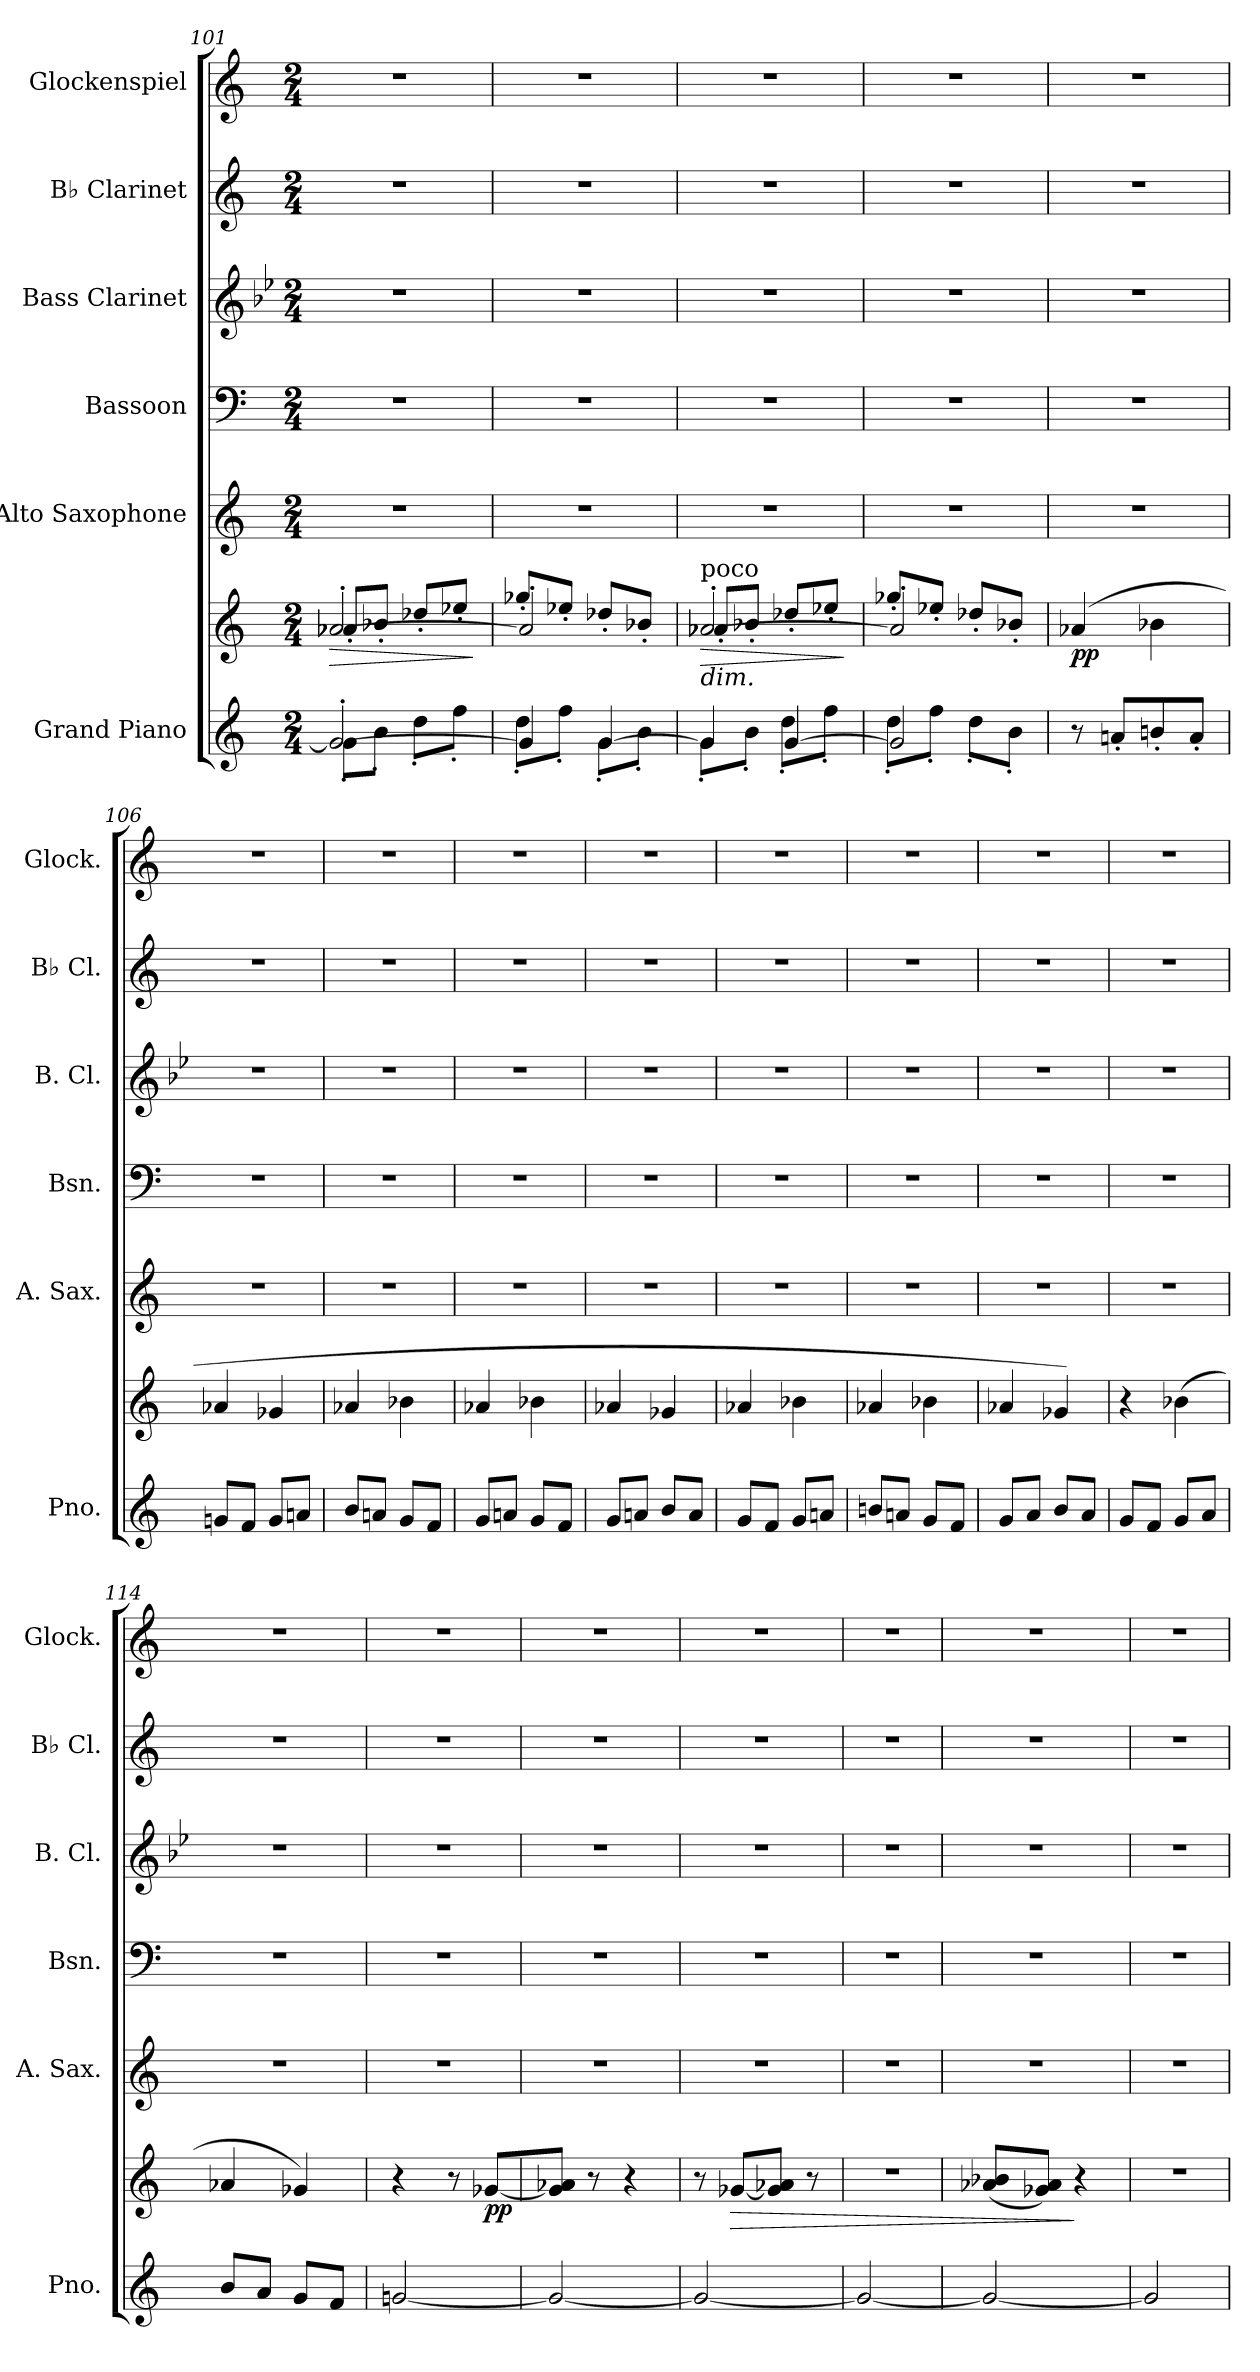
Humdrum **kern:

**kern	**kern	**dynam	**kern	**kern	**kern	**kern	**kern
*part6	*part6	*part6	*part5	*part4	*part3	*part2	*part1
*staff7	*staff6	*staff6/7	*staff5	*staff4	*staff3	*staff2	*staff1
*I"Grand Piano	*	*	*I"Alto Saxophone	*I"Bassoon	*I"Bass Clarinet	*I"B♭ Clarinet	*I"Glockenspiel
*I'Pno.	*	*	*I'A. Sax.	*I'Bsn.	*I'B. Cl.	*I'B♭ Cl.	*I'Glock.
*clefG2	*clefG2	*	*clefG2	*clefF4	*clefG2	*clefG2	*clefG2
*	*	*	*ITrd5c9	*	*ITrd8c14	*ITrd1c2	*ITrd-14c-24
*k[]	*k[]	*	*k[b-e-a-]	*k[]	*k[b-e-]	*k[b-e-]	*k[]
*M2/4	*M2/4	*	*M2/4	*M2/4	*M2/4	*M2/4	*M2/4
=101	=101	=101	=101	=101	=101	=101	=101
*^	*	*	*	*	*	*	*
!	!	!LO:TX:a:t=poco	!	!	!	!	!	!
!	!	!LO:TX:b:i:t=dim.	!	!	!	!	!	!
!	!	!	!LO:HP:b	!	!	!	!	!
*	*	*^	*	*	*	*	*	*
2g'/_	8g'\L	[2a-X'/	8a-'/L	>	2r	2r	2r	2r	2r
.	8b'\J	.	8b-X'/J	.	.	.	.	.	.
.	8dd'\L	.	8dd-X'/L	.	.	.	.	.	.
.	8ff'\J	.	8ee-X'/J	.	.	.	.	.	.
*v	*v	*	*	*	*	*	*	*	*
*	*v	*v	*	*	*	*	*	*
.	.	]	.	.	.	.	.
=102	=102	=102	=102	=102	=102	=102	=102
*^	*^	*	*	*	*	*	*
4g/]	8dd'\L	2a-'/]	8gg-X'/L	.	2r	2r	2r	2r	2r
.	8ff'\J	.	8ee-X'/J	.	.	.	.	.	.
[4g/	8g'\L	.	8dd-X'/L	.	.	.	.	.	.
.	8b'\J	.	8b-X'/J	.	.	.	.	.	.
=103	=103	=103	=103	=103	=103	=103	=103	=103	=103
!	!	!LO:TX:a:t=poco	!	!	!	!	!	!	!
!	!	!LO:TX:b:i:t=dim.	!	!	!	!	!	!	!
!	!	!	!	!LO:HP:b	!	!	!	!	!
4g/]	8g'\L	[2a-X'/	8a-'/L	>	2r	2r	2r	2r	2r
.	8b'\J	.	8b-X'/J	.	.	.	.	.	.
[4g/	8dd'\L	.	8dd-X'/L	.	.	.	.	.	.
.	8ff'\J	.	8ee-X'/J	.	.	.	.	.	.
*v	*v	*	*	*	*	*	*	*	*
*	*v	*v	*	*	*	*	*	*
.	.	]	.	.	.	.	.
!!LO:PB:g=z
=104	=104	=104	=104	=104	=104	=104	=104
*^	*^	*	*	*	*	*	*
2g/]	8dd'\L	2a-'/]	8gg-X'/L	.	2r	2r	2r	2r	2r
.	8ff'\J	.	8ee-X'/J	.	.	.	.	.	.
.	8dd'\L	.	8dd-X'/L	.	.	.	.	.	.
.	8b'\J	.	8b-X'/J	.	.	.	.	.	.
=105	=105	=105	=105	=105	=105	=105	=105	=105	=105
!	!	!	!	!LO:DY:b	!	!	!	!	!
*v	*v	*	*	*	*	*	*	*	*
*	*v	*v	*	*	*	*	*	*
8r	(>4a-X/	pp	2r	2r	2r	2r	2r
8an'/L	.	.	.	.	.	.	.
8bn'/	4b-X\	.	.	.	.	.	.
8a'/J	.	.	.	.	.	.	.
=106	=106	=106	=106	=106	=106	=106	=106
8gn/L	4a-X/	.	2r	2r	2r	2r	2r
8f/J	.	.	.	.	.	.	.
8g/L	4g-X/	.	.	.	.	.	.
8an/J	.	.	.	.	.	.	.
=107	=107	=107	=107	=107	=107	=107	=107
8b/L	4a-X/	.	2r	2r	2r	2r	2r
8an/J	.	.	.	.	.	.	.
8g/L	4b-X\	.	.	.	.	.	.
8f/J	.	.	.	.	.	.	.
=108	=108	=108	=108	=108	=108	=108	=108
8g/L	4a-X/	.	2r	2r	2r	2r	2r
8an/J	.	.	.	.	.	.	.
8g/L	4b-X\	.	.	.	.	.	.
8f/J	.	.	.	.	.	.	.
=109	=109	=109	=109	=109	=109	=109	=109
8g/L	4a-X/	.	2r	2r	2r	2r	2r
8an/J	.	.	.	.	.	.	.
8b/L	4g-X/	.	.	.	.	.	.
8a/J	.	.	.	.	.	.	.
=110	=110	=110	=110	=110	=110	=110	=110
8g/L	4a-X/	.	2r	2r	2r	2r	2r
8f/J	.	.	.	.	.	.	.
8g/L	4b-X\	.	.	.	.	.	.
8an/J	.	.	.	.	.	.	.
=111	=111	=111	=111	=111	=111	=111	=111
8bn/L	4a-X/	.	2r	2r	2r	2r	2r
8an/J	.	.	.	.	.	.	.
8g/L	4b-X\	.	.	.	.	.	.
8f/J	.	.	.	.	.	.	.
!!LO:PB:g=z
=112	=112	=112	=112	=112	=112	=112	=112
8g/L	4a-X/	.	2r	2r	2r	2r	2r
8a/J	.	.	.	.	.	.	.
8b/L	4g-X/)	.	.	.	.	.	.
8a/J	.	.	.	.	.	.	.
=113	=113	=113	=113	=113	=113	=113	=113
8g/L	4r	.	2r	2r	2r	2r	2r
8f/J	.	.	.	.	.	.	.
8g/L	(>4b-X\	.	.	.	.	.	.
8a/J	.	.	.	.	.	.	.
=114	=114	=114	=114	=114	=114	=114	=114
8b/L	4a-X/	.	2r	2r	2r	2r	2r
8a/J	.	.	.	.	.	.	.
8g/L	4g-X/)	.	.	.	.	.	.
8f/J	.	.	.	.	.	.	.
=115	=115	=115	=115	=115	=115	=115	=115
[2gn/	4r	.	2r	2r	2r	2r	2r
.	8r	.	.	.	.	.	.
!	!	!LO:DY:b	!	!	!	!	!
.	[8g-X/L	pp	.	.	.	.	.
=116	=116	=116	=116	=116	=116	=116	=116
2g/_	8g-/] 8a-X/J	.	2r	2r	2r	2r	2r
.	8r	.	.	.	.	.	.
.	4r	.	.	.	.	.	.
=117	=117	=117	=117	=117	=117	=117	=117
2g/_	8r	.	2r	2r	2r	2r	2r
!	!	!LO:HP:b	!	!	!	!	!
.	[8g-X/L	>	.	.	.	.	.
.	8g-/] 8a-X/J	.	.	.	.	.	.
.	8r	.	.	.	.	.	.
=118	=118	=118	=118	=118	=118	=118	=118
2g/_	2r	.	2r	2r	2r	2r	2r
=119	=119	=119	=119	=119	=119	=119	=119
2g/_	(<8a-X/ 8b-X/L	.	2r	2r	2r	2r	2r
.	8g-X/ 8a-/J)	.	.	.	.	.	.
.	4r	]	.	.	.	.	.
=120	=120	=120	=120	=120	=120	=120	=120
2g/]	2r	.	2r	2r	2r	2r	2r
=	=	=	=	=	=	=	=
*-	*-	*-	*-	*-	*-	*-	*-
